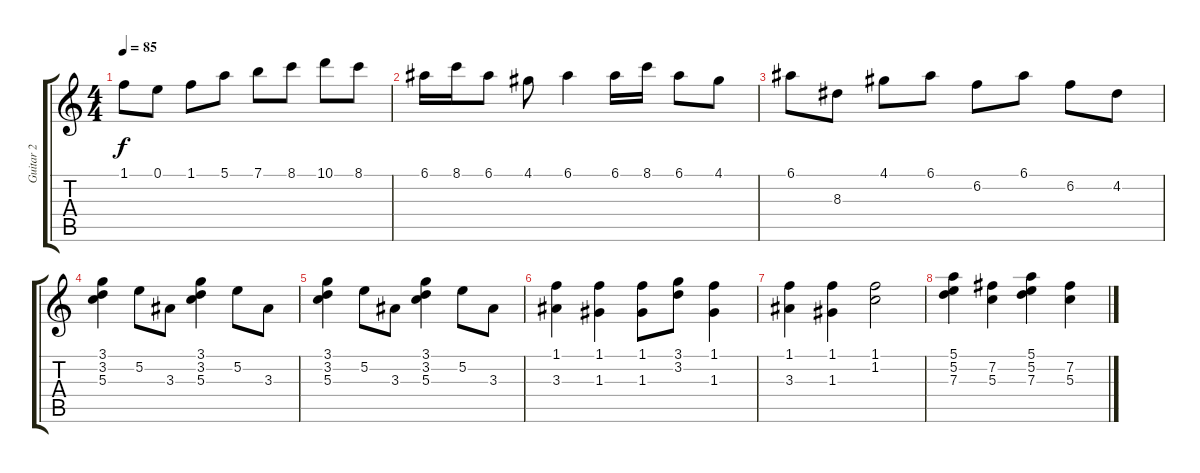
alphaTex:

\track ("Guitar 2" "Guitar 2") {instrument acousticguitarnylon}
\staff {score tabs}
\tuning (E4 B3 G3 D3 A2 E2) {hide}
\ts (4 4)
\tempo 85
\clef g2
\ks c
1.1.8{dy f} 0.1.8 1.1.8 5.1.8 7.1.8 8.1.8 10.1.8 8.1.8 |
6.1.16 8.1.16 6.1.8 4.1.8 6.1.4 6.1.16 8.1.16 6.1.8 4.1.8 |
6.1.8 8.3.8 4.1.8 6.1.8 6.2.8 6.1.8 6.2.8 4.2.8 |
(3.1 3.2 5.3).4 5.2.8 3.3.8 (3.1 3.2 5.3).4 5.2.8 3.3.8 |
(3.1 3.2 5.3).4 5.2.8 3.3.8 (3.1 3.2 5.3).4 5.2.8 3.3.8 |
(1.1 3.3).4 (1.1 1.3).4 (1.1 1.3).8 (3.1 3.2).8 (1.1 1.3).4 |
(1.1 3.3).4 (1.1 1.3).4 (1.1 1.2).2 |
(5.1 5.2 7.3).4 (7.2 5.3).4 (5.1 5.2 7.3).4 (7.2 5.3).4
